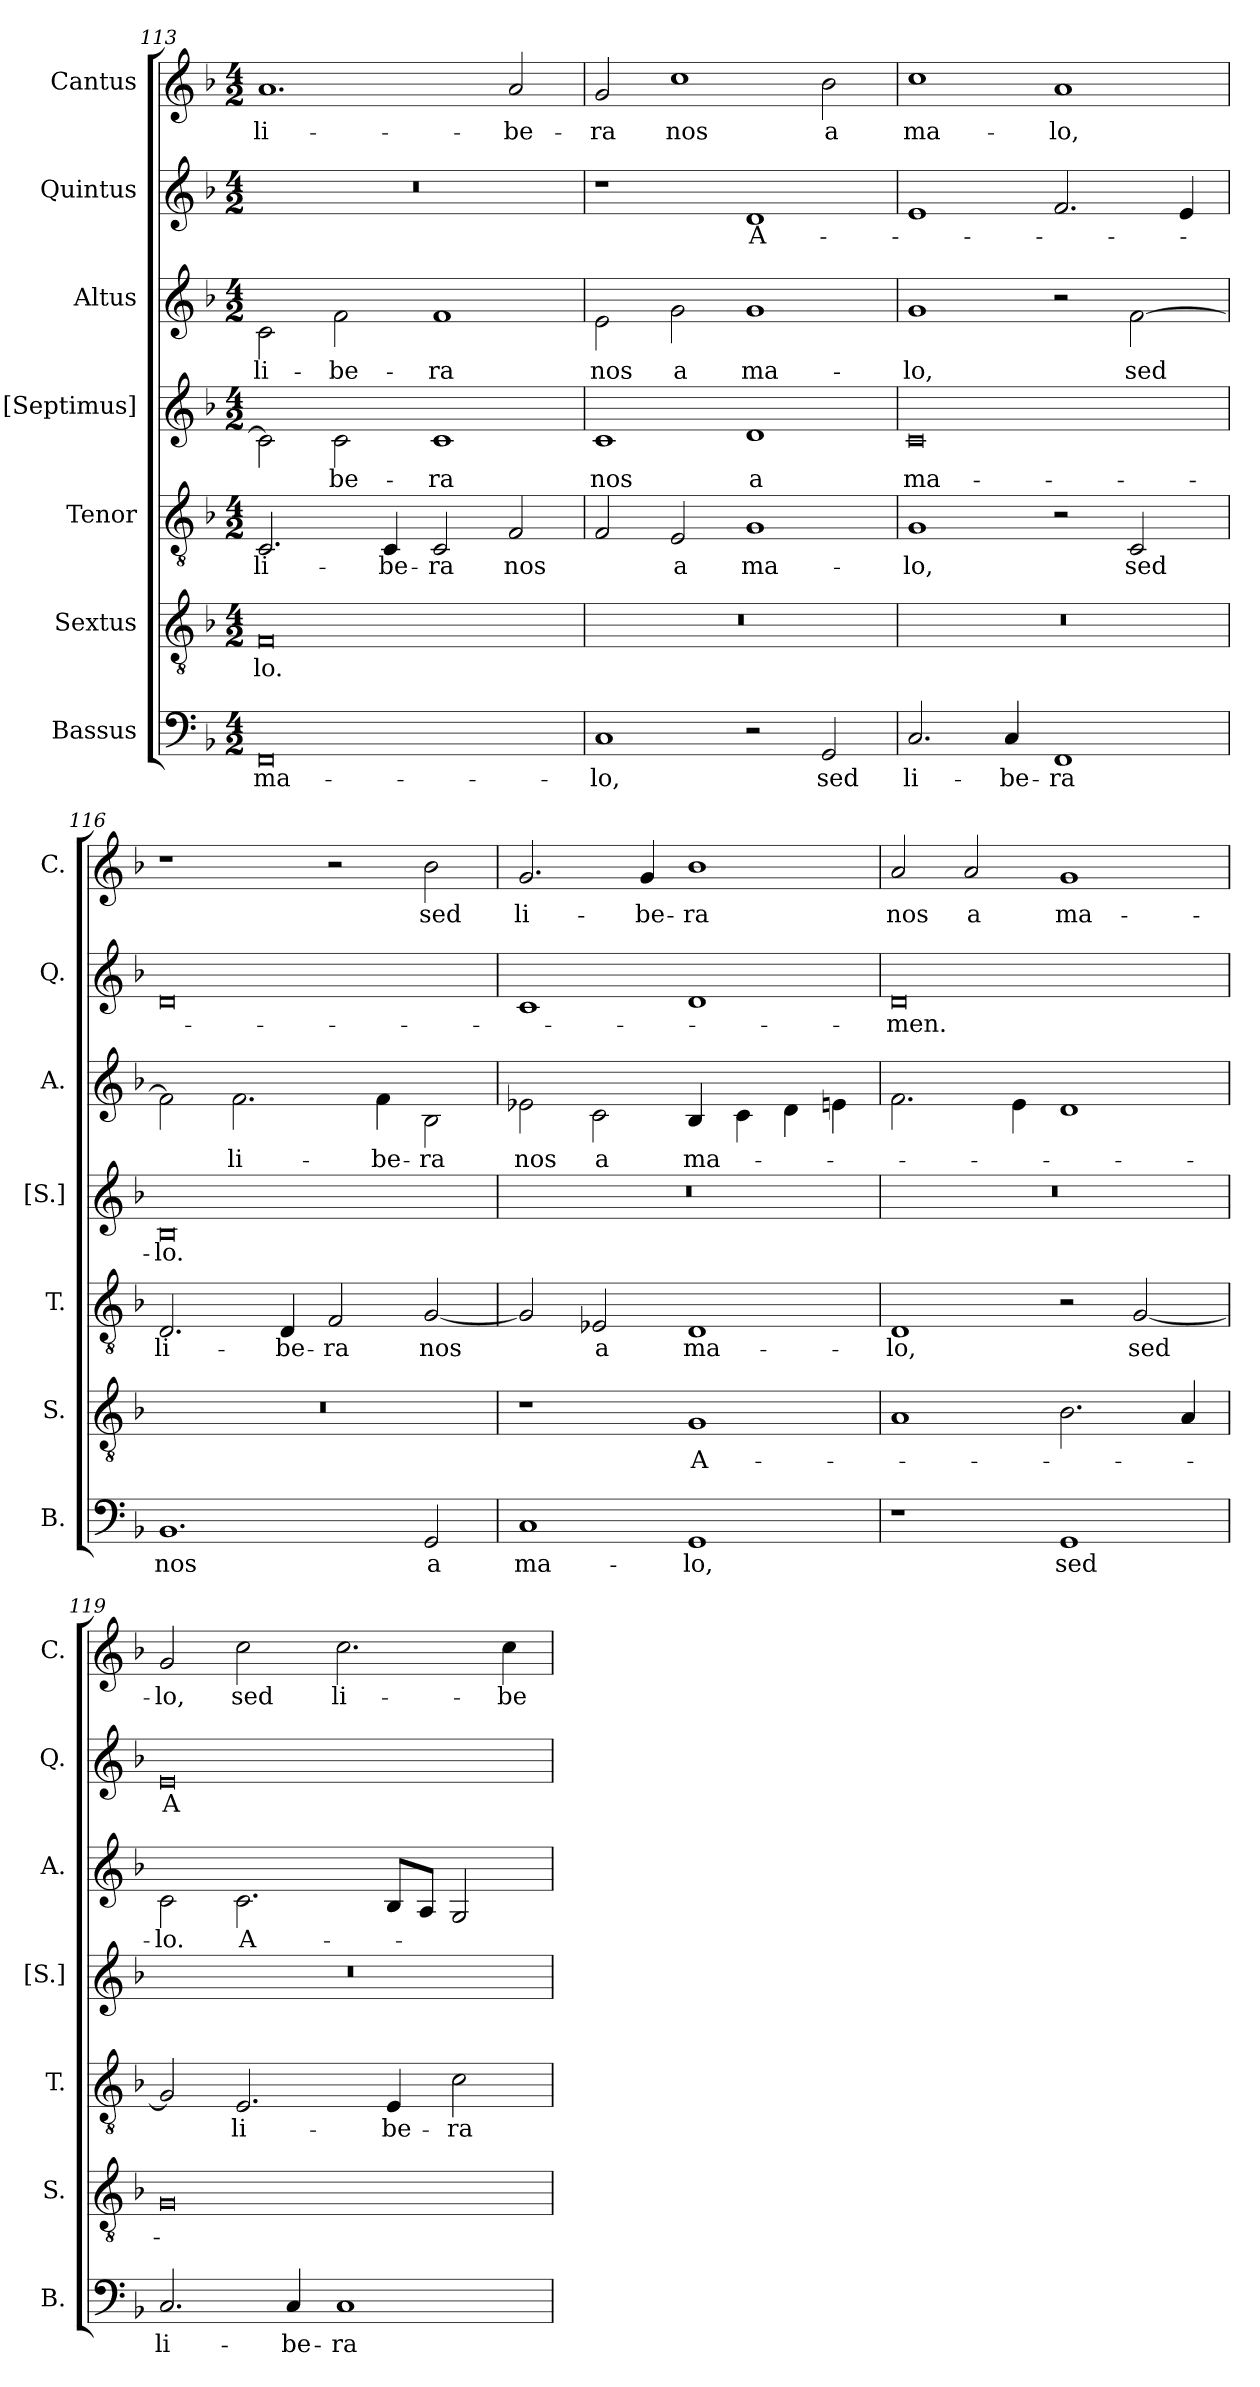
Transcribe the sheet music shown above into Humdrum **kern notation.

**kern	**text	**kern	**text	**kern	**text	**kern	**text	**kern	**text	**kern	**text	**kern	**text
*part7	*part7	*part6	*part6	*part5	*part5	*part4	*part4	*part3	*part3	*part2	*part2	*part1	*part1
*staff7	*staff7	*staff6	*staff6	*staff5	*staff5	*staff4	*staff4	*staff3	*staff3	*staff2	*staff2	*staff1	*staff1
*I"Bassus	*	*I"Sextus	*	*I"Tenor	*	*I"[Septimus]	*	*I"Altus	*	*I"Quintus	*	*I"Cantus	*
*I'B.	*	*I'S.	*	*I'T.	*	*I'[S.]	*	*I'A.	*	*I'Q.	*	*I'C.	*
*clefF4	*	*clefGv2	*	*clefGv2	*	*clefG2	*	*clefG2	*	*clefG2	*	*clefG2	*
*k[b-]	*	*k[b-]	*	*k[b-]	*	*k[b-]	*	*k[b-]	*	*k[b-]	*	*k[b-]	*
*M4/2	*	*M4/2	*	*M4/2	*	*M4/2	*	*M4/2	*	*M4/2	*	*M4/2	*
=113	=113	=113	=113	=113	=113	=113	=113	=113	=113	=113	=113	=113	=113
0FF	-ma-	0F	-lo.	2.C/	li-	2c\]	.	2c\	li-	0r	.	1.a	li-
.	.	.	.	.	.	2c\	-be-	2f\	-be-	.	.	.	.
.	.	.	.	4C/	-be-	.	.	.	.	.	.	.	.
.	.	.	.	2C/	-ra	1c	-ra	1f	-ra	.	.	.	.
.	.	.	.	2F/	nos	.	.	.	.	.	.	2a/	-be-
=114	=114	=114	=114	=114	=114	=114	=114	=114	=114	=114	=114	=114	=114
1C	-lo,	0r	.	2F/	.	1c	nos	2e\	nos	1r	.	2g/	-ra
.	.	.	.	2E/	a	.	.	2g\	a	.	.	1cc	nos
2r	.	.	.	1G	ma-	1d	a	1g	ma-	1d	A-	.	.
2GG/	sed	.	.	.	.	.	.	.	.	.	.	2b-\	a
=115	=115	=115	=115	=115	=115	=115	=115	=115	=115	=115	=115	=115	=115
2.C/	li-	0r	.	1G	-lo,	0c	ma-	1g	-lo,	1e	.	1cc	ma-
4C/	-be-	.	.	.	.	.	.	.	.	.	.	.	.
1FF	-ra	.	.	2r	.	.	.	2r	.	2.f/	.	1a	-lo,
.	.	.	.	2C/	sed	.	.	[2f\	sed	.	.	.	.
.	.	.	.	.	.	.	.	.	.	4e/	.	.	.
!!LO:PB:g=z
=116	=116	=116	=116	=116	=116	=116	=116	=116	=116	=116	=116	=116	=116
1.BB-	nos	0r	.	2.D/	li-	0B-	-lo.	2f\]	.	0d	.	1r	.
.	.	.	.	.	.	.	.	2.f\	li-	.	.	.	.
.	.	.	.	4D/	-be-	.	.	.	.	.	.	.	.
.	.	.	.	2F/	-ra	.	.	.	.	.	.	2r	.
.	.	.	.	.	.	.	.	4f\	-be-	.	.	.	.
2GG/	a	.	.	[2G/	nos	.	.	2B-\	-ra	.	.	2b-\	sed
=117	=117	=117	=117	=117	=117	=117	=117	=117	=117	=117	=117	=117	=117
1C	ma-	1r	.	2G/]	.	0r	.	2e-X\	nos	1c	.	2.g/	li-
.	.	.	.	2E-X/	a	.	.	2c\	a	.	.	.	.
.	.	.	.	.	.	.	.	.	.	.	.	4g/	-be-
1GG	-lo,	1G	A-	1D	ma-	.	.	4B-/	ma-	1d	.	1b-	-ra
.	.	.	.	.	.	.	.	4c\	.	.	.	.	.
.	.	.	.	.	.	.	.	4d\	.	.	.	.	.
.	.	.	.	.	.	.	.	4en\	.	.	.	.	.
=118	=118	=118	=118	=118	=118	=118	=118	=118	=118	=118	=118	=118	=118
1r	.	1A	.	1D	-lo,	0r	.	2.f\	.	0d	-men.	2a/	nos
.	.	.	.	.	.	.	.	.	.	.	.	2a/	a
.	.	.	.	.	.	.	.	4e\	.	.	.	.	.
1GG	sed	2.B-\	.	2r	.	.	.	1d	.	.	.	1g	ma-
.	.	.	.	[2G/	sed	.	.	.	.	.	.	.	.
.	.	4A/	.	.	.	.	.	.	.	.	.	.	.
=119	=119	=119	=119	=119	=119	=119	=119	=119	=119	=119	=119	=119	=119
2.C/	li-	0G	.	2G/]	.	0r	.	2c\	-lo.	0e	A-	2g/	-lo,
.	.	.	.	2.E/	li-	.	.	2.c\	A-	.	.	2cc\	sed
4C/	-be-	.	.	.	.	.	.	.	.	.	.	.	.
1C	-ra	.	.	.	.	.	.	.	.	.	.	2.cc\	li-
.	.	.	.	4E/	-be-	.	.	8B-/L	.	.	.	.	.
.	.	.	.	.	.	.	.	8A/J	.	.	.	.	.
.	.	.	.	2c\	-ra	.	.	2G/	.	.	.	.	.
.	.	.	.	.	.	.	.	.	.	.	.	4cc\	-be-
=	=	=	=	=	=	=	=	=	=	=	=	=	=
*-	*-	*-	*-	*-	*-	*-	*-	*-	*-	*-	*-	*-	*-
